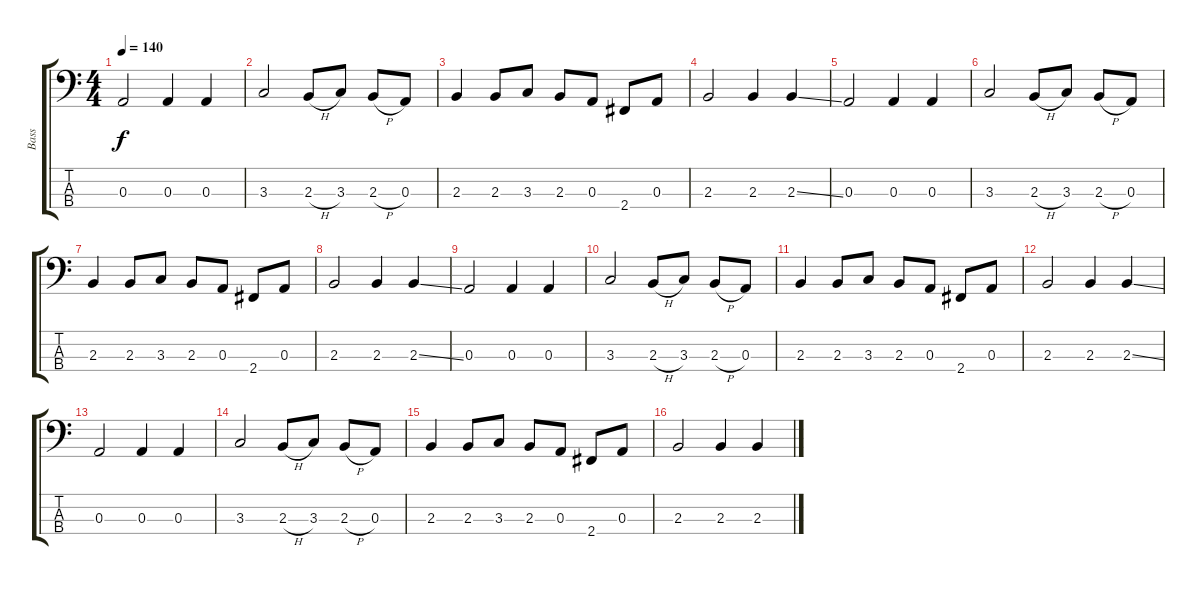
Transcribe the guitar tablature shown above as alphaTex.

\track ("Bass" "Bass") {instrument electricbassfinger}
\staff {score tabs}
\tuning (G2 D2 A1 E1) {hide}
\ts (4 4)
\tempo 140
\clef f4
\ks c
0.3.2{dy f} 0.3.4 0.3.4 |
3.3.2 2.3{h}.8 3.3.8 2.3{h}.8 0.3.8 |
2.3.4 2.3.8 3.3.8 2.3.8 0.3.8 2.4.8 0.3.8 |
2.3.2{volume 15 instrument electricbassfinger} 2.3.4 2.3{ss}.4 |
0.3.2 0.3.4 0.3.4 |
3.3.2 2.3{h}.8 3.3.8 2.3{h}.8 0.3.8 |
2.3.4 2.3.8 3.3.8 2.3.8 0.3.8 2.4.8 0.3.8 |
2.3.2{volume 15 instrument electricbassfinger} 2.3.4 2.3{ss}.4 |
0.3.2 0.3.4 0.3.4 |
3.3.2 2.3{h}.8 3.3.8 2.3{h}.8 0.3.8 |
2.3.4 2.3.8 3.3.8 2.3.8 0.3.8 2.4.8 0.3.8 |
2.3.2{volume 15 instrument electricbassfinger} 2.3.4 2.3{ss}.4 |
0.3.2 0.3.4 0.3.4 |
3.3.2 2.3{h}.8 3.3.8 2.3{h}.8 0.3.8 |
2.3.4 2.3.8 3.3.8 2.3.8 0.3.8 2.4.8 0.3.8 |
2.3.2{volume 15 instrument electricbassfinger} 2.3.4 2.3{ss}.4
